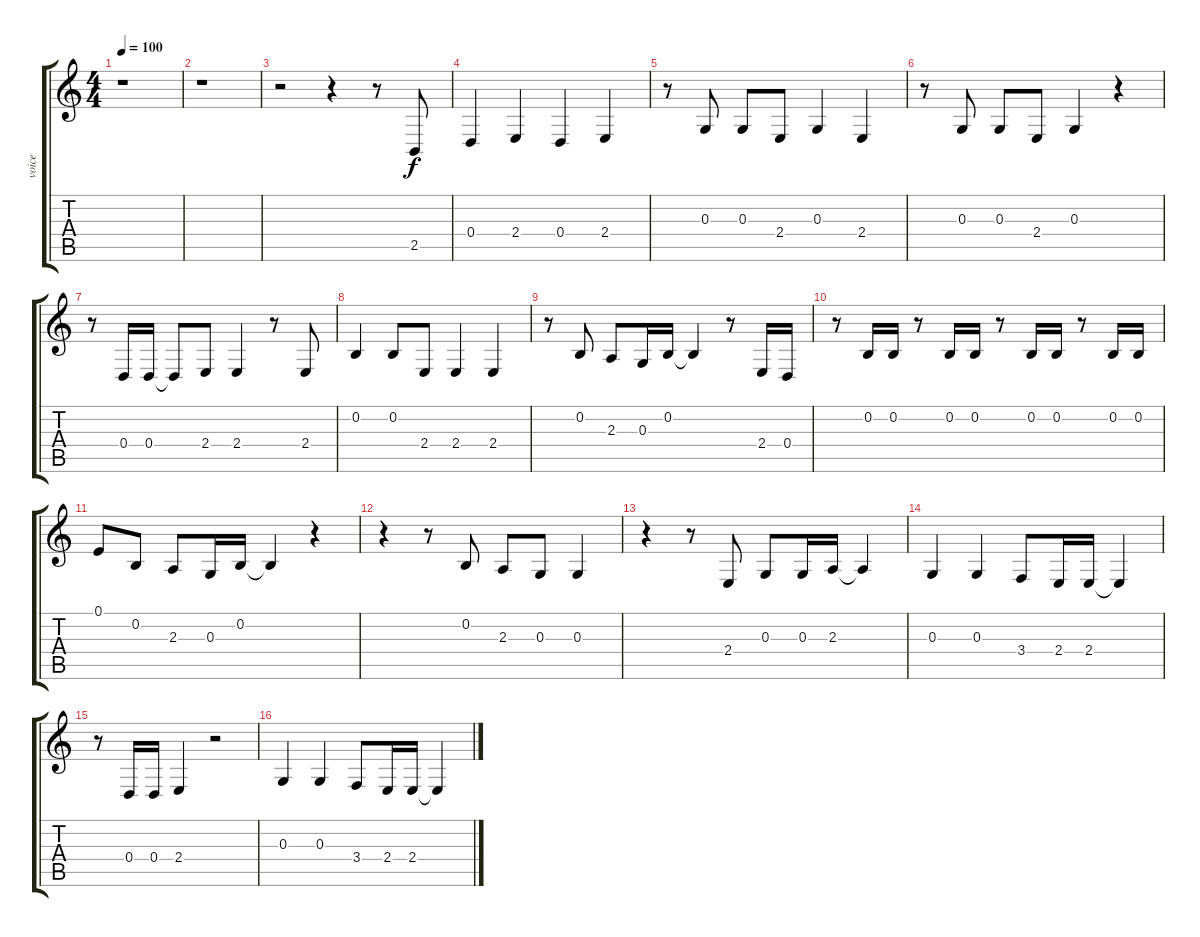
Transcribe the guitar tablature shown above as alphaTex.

\track ("voice" "voice") {instrument lead6voice}
\staff {score tabs}
\tuning (E4 B3 G3 D3 A2 E2) {hide}
\ts (4 4)
\tempo 100
\clef g2
\ks c
r.1{dy f} |
r.1 |
r.2 r.4 r.8 2.5.8 |
0.4.4 2.4.4 0.4.4 2.4.4 |
r.8 0.3.8 0.3.8 2.4.8 0.3.4 2.4.4 |
r.8 0.3.8 0.3.8 2.4.8 0.3.4 r.4 |
r.8 0.4.16 0.4.16 0.4{t}.8 2.4.8 2.4.4 r.8 2.4.8 |
0.2.4 0.2.8 2.4.8 2.4.4 2.4.4 |
r.8 0.2.8 2.3.8 0.3.16 0.2.16 0.2{t}.4 r.8 2.4.16 0.4.16 |
r.8 0.2.16 0.2.16 r.8 0.2.16 0.2.16 r.8 0.2.16 0.2.16 r.8 0.2.16 0.2.16 |
0.1.8 0.2.8 2.3.8 0.3.16 0.2.16 0.2{t}.4 r.4 |
r.4 r.8 0.2.8 2.3.8 0.3.8 0.3.4 |
r.4 r.8 2.4.8 0.3.8 0.3.16 2.3.16 2.3{t}.4 |
0.3.4 0.3.4 3.4.8 2.4.16 2.4.16 2.4{t}.4 |
r.8 0.4.16 0.4.16 2.4.4 r.2 |
0.3.4 0.3.4 3.4.8 2.4.16 2.4.16 2.4{t}.4
